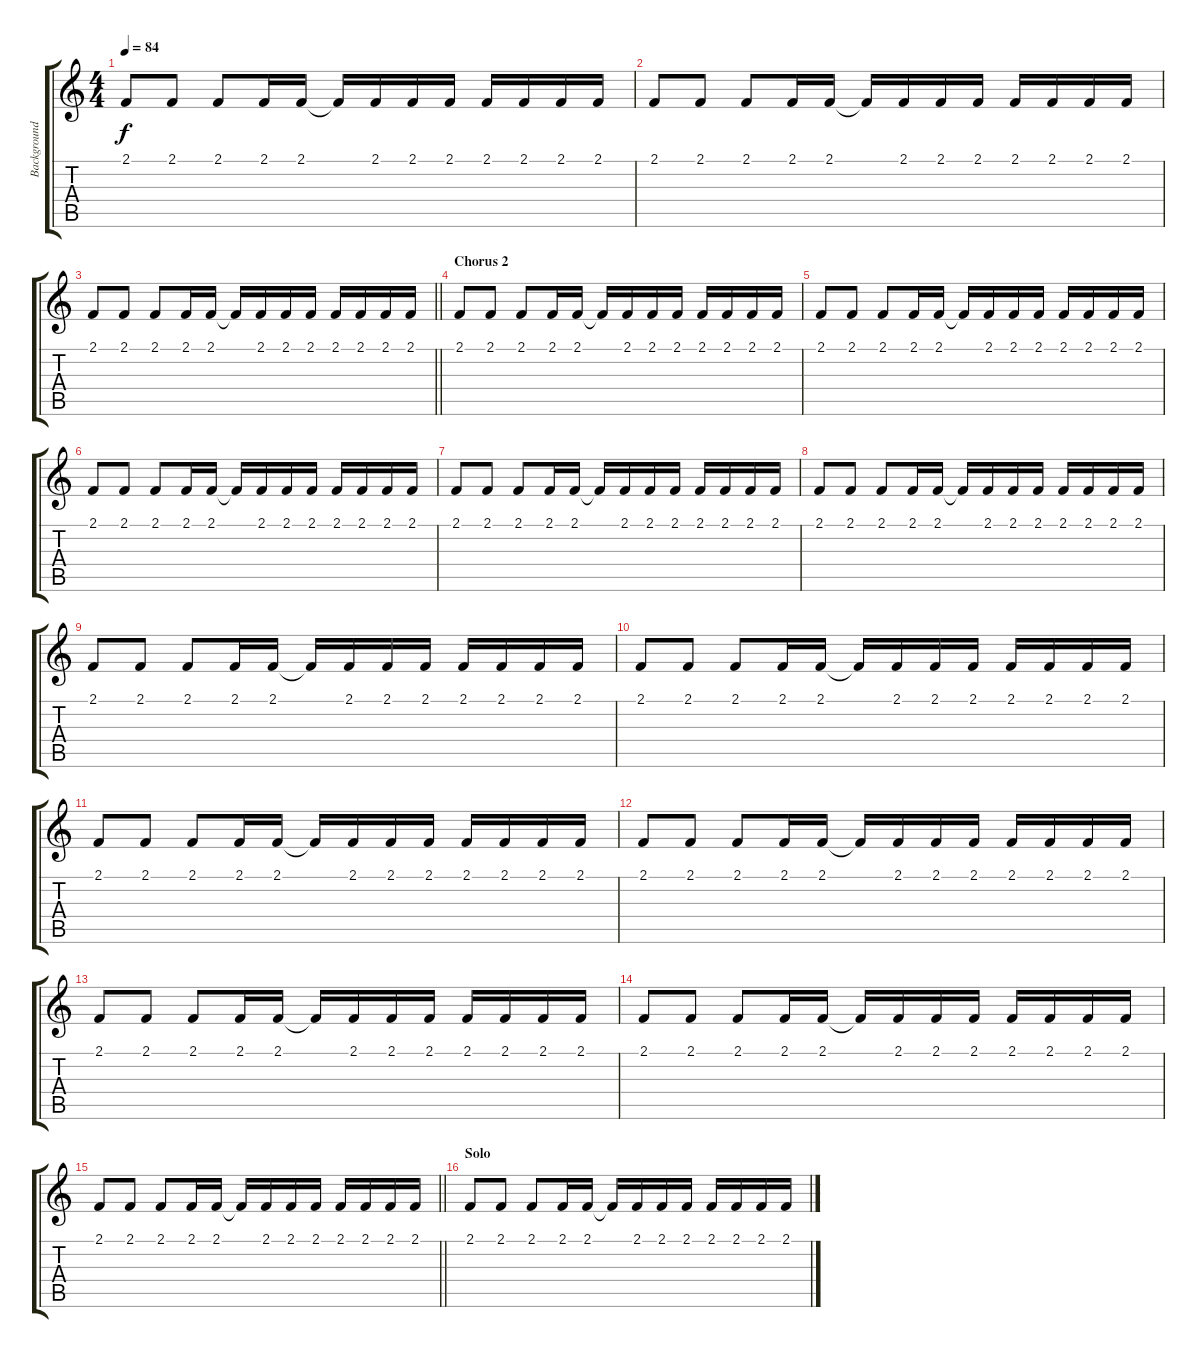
\track ("Background Rhythm" "Background") {instrument woodblock}
\staff {score tabs}
\tuning (Eb4 Bb3 Gb3 Db3 Ab2 Eb2) {hide}
\ts (4 4)
\tempo 84
\clef g2
\ks c
2.1.8{dy f} 2.1.8 2.1.8 2.1.16 2.1.16 2.1{t}.16 2.1.16 2.1.16 2.1.16 2.1.16 2.1.16 2.1.16 2.1.16 |
2.1.8 2.1.8 2.1.8 2.1.16 2.1.16 2.1{t}.16{volume 4} 2.1.16 2.1.16 2.1.16 2.1.16 2.1.16 2.1.16 2.1.16 |
\barLineRight lightlight
2.1.8 2.1.8 2.1.8 2.1.16 2.1.16 2.1{t}.16 2.1.16 2.1.16 2.1.16 2.1.16 2.1.16 2.1.16 2.1.16 |
\section ("" "Chorus 2")
2.1.8 2.1.8 2.1.8 2.1.16 2.1.16 2.1{t}.16 2.1.16 2.1.16 2.1.16 2.1.16 2.1.16 2.1.16 2.1.16 |
2.1.8 2.1.8 2.1.8 2.1.16 2.1.16 2.1{t}.16 2.1.16 2.1.16 2.1.16 2.1.16 2.1.16 2.1.16 2.1.16 |
2.1.8 2.1.8 2.1.8 2.1.16 2.1.16 2.1{t}.16 2.1.16 2.1.16 2.1.16 2.1.16 2.1.16 2.1.16 2.1.16 |
2.1.8 2.1.8 2.1.8 2.1.16 2.1.16 2.1{t}.16 2.1.16 2.1.16 2.1.16 2.1.16 2.1.16 2.1.16 2.1.16 |
2.1.8 2.1.8 2.1.8 2.1.16 2.1.16 2.1{t}.16 2.1.16 2.1.16 2.1.16 2.1.16 2.1.16 2.1.16 2.1.16 |
2.1.8 2.1.8 2.1.8 2.1.16 2.1.16 2.1{t}.16 2.1.16 2.1.16 2.1.16 2.1.16 2.1.16 2.1.16 2.1.16 |
2.1.8 2.1.8 2.1.8 2.1.16 2.1.16 2.1{t}.16 2.1.16 2.1.16 2.1.16 2.1.16 2.1.16 2.1.16 2.1.16 |
2.1.8 2.1.8 2.1.8 2.1.16 2.1.16 2.1{t}.16 2.1.16 2.1.16 2.1.16 2.1.16 2.1.16 2.1.16 2.1.16 |
2.1.8{volume 3} 2.1.8 2.1.8 2.1.16 2.1.16 2.1{t}.16 2.1.16 2.1.16 2.1.16 2.1.16 2.1.16 2.1.16 2.1.16 |
2.1.8 2.1.8 2.1.8 2.1.16 2.1.16 2.1{t}.16 2.1.16 2.1.16 2.1.16 2.1.16 2.1.16 2.1.16 2.1.16 |
2.1.8 2.1.8 2.1.8 2.1.16 2.1.16 2.1{t}.16 2.1.16 2.1.16 2.1.16 2.1.16 2.1.16 2.1.16 2.1.16 |
\barLineRight lightlight
2.1.8 2.1.8 2.1.8 2.1.16 2.1.16 2.1{t}.16 2.1.16 2.1.16 2.1.16 2.1.16{volume 4} 2.1.16 2.1.16 2.1.16 |
\section ("" "Solo")
2.1.8 2.1.8 2.1.8 2.1.16 2.1.16 2.1{t}.16 2.1.16 2.1.16 2.1.16 2.1.16 2.1.16 2.1.16 2.1.16
